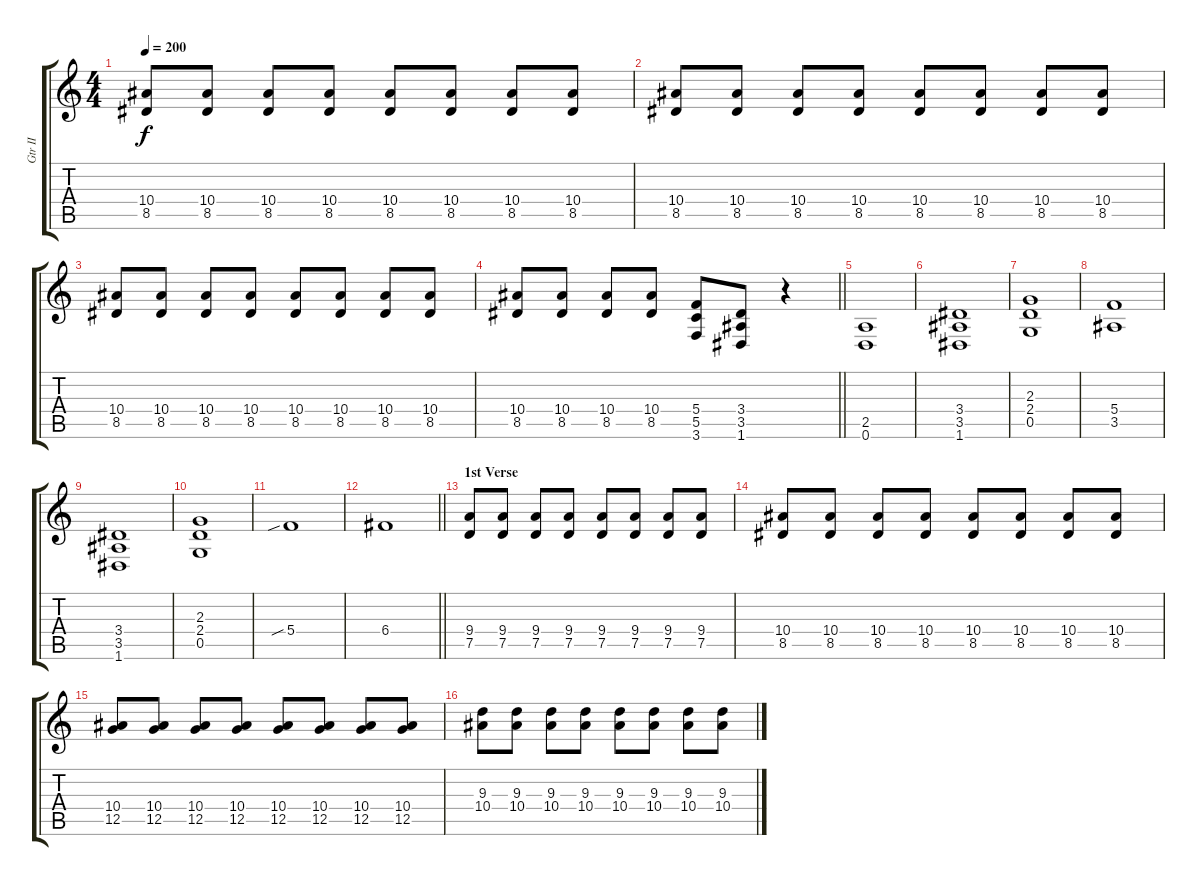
\track ("Gtr II" "Gtr II") {instrument distortionguitar}
\staff {score tabs}
\tuning (D4 A3 F3 C3 G2 D2) {hide}
\ts (4 4)
\tempo 200
\clef g2
\ks c
(10.4 8.5).8{dy f} (10.4 8.5).8 (10.4 8.5).8 (10.4 8.5).8 (10.4 8.5).8 (10.4 8.5).8 (10.4 8.5).8 (10.4 8.5).8 |
(10.4 8.5).8 (10.4 8.5).8 (10.4 8.5).8 (10.4 8.5).8 (10.4 8.5).8 (10.4 8.5).8 (10.4 8.5).8 (10.4 8.5).8 |
(10.4 8.5).8 (10.4 8.5).8 (10.4 8.5).8 (10.4 8.5).8 (10.4 8.5).8 (10.4 8.5).8 (10.4 8.5).8 (10.4 8.5).8 |
\barLineRight lightlight
(10.4 8.5).8 (10.4 8.5).8 (10.4 8.5).8 (10.4 8.5).8 (5.4 5.5 3.6).8 (3.4 3.5 1.6).8 r.4 |
(2.5 0.6).1 |
(3.4 3.5 1.6).1 |
(2.3 2.4 0.5).1 |
(5.4 3.5).1 |
(3.4 3.5 1.6).1 |
(2.3 2.4 0.5).1 |
5.4{sib}.1 |
\barLineRight lightlight
6.4.1 |
\section ("" "1st Verse")
(9.4 7.5).8 (9.4 7.5).8 (9.4 7.5).8 (9.4 7.5).8 (9.4 7.5).8 (9.4 7.5).8 (9.4 7.5).8 (9.4 7.5).8 |
(10.4 8.5).8 (10.4 8.5).8 (10.4 8.5).8 (10.4 8.5).8 (10.4 8.5).8 (10.4 8.5).8 (10.4 8.5).8 (10.4 8.5).8 |
(10.4 12.5).8 (10.4 12.5).8 (10.4 12.5).8 (10.4 12.5).8 (10.4 12.5).8 (10.4 12.5).8 (10.4 12.5).8 (10.4 12.5).8 |
(9.3 10.4).8 (9.3 10.4).8 (9.3 10.4).8 (9.3 10.4).8 (9.3 10.4).8 (9.3 10.4).8 (9.3 10.4).8 (9.3 10.4).8
